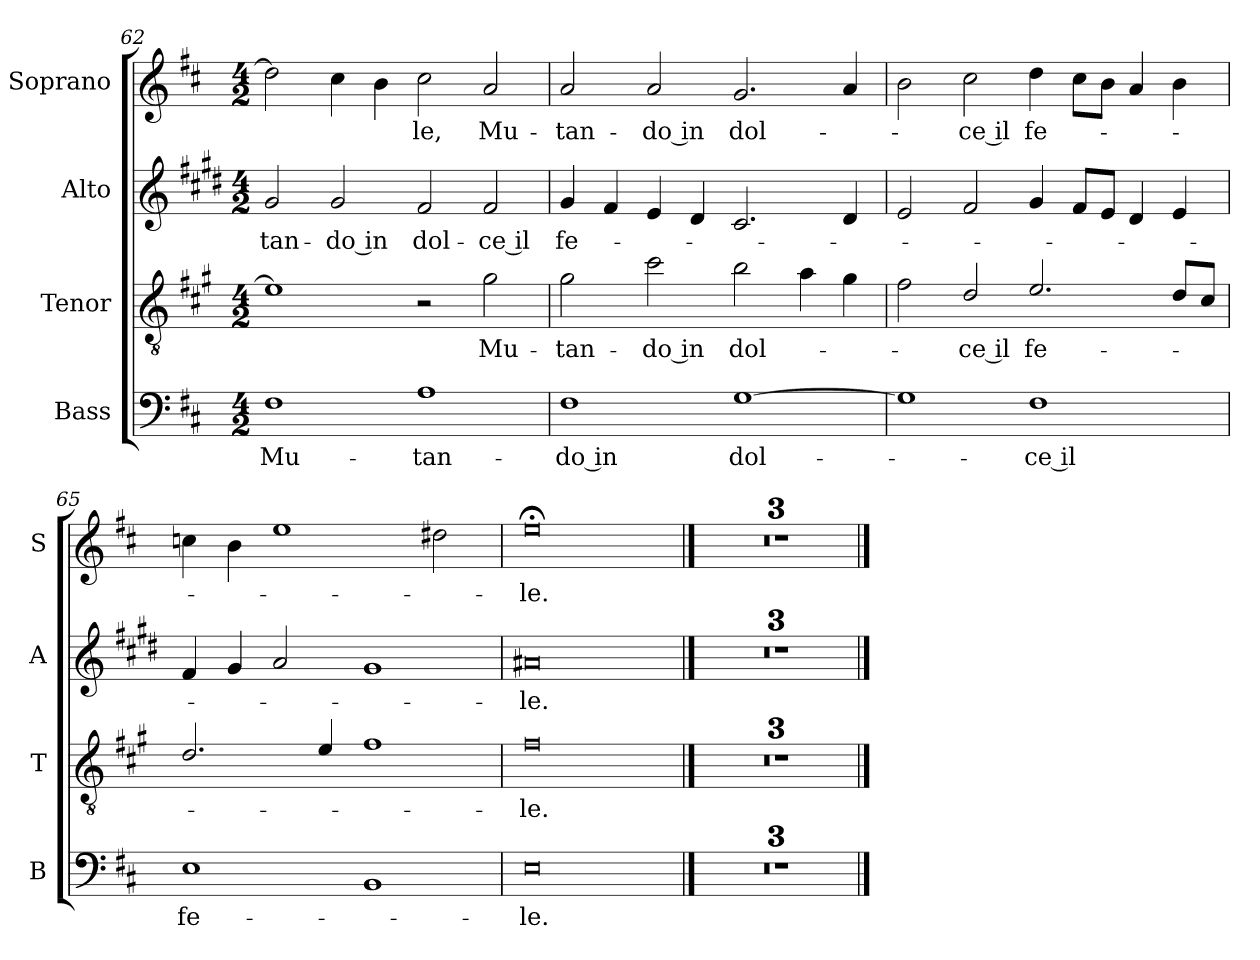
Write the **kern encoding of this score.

**kern	**text	**kern	**text	**kern	**text	**kern	**text
*part4	*part4	*part3	*part3	*part2	*part2	*part1	*part1
*staff4	*staff4	*staff3	*staff3	*staff2	*staff2	*staff1	*staff1
*I"Bass	*	*I"Tenor	*	*I"Alto	*	*I"Soprano	*
*I'B	*	*I'T	*	*I'A	*	*I'S	*
*clefF4	*	*clefGv2	*	*clefG2	*	*clefG2	*
*	*	*ITrd4c7	*	*ITrd1c2	*	*	*
*k[f#c#]	*	*k[f#c#]	*	*k[f#c#]	*	*k[f#c#]	*
*D:	*	*D:	*	*D:	*	*D:	*
*M4/2	*	*M4/2	*	*M4/2	*	*M4/2	*
=62	=62	=62	=62	=62	=62	=62	=62
!	!LO:LY:b	!	!	!	!LO:LY:b	!	!
1F#	Mu-	1A]	.	2f#/	-tan-	2dd\]	.
!	!	!	!	!	!LO:LY:b	!	!
.	.	.	.	2f#/	-do in	4cc#\	.
.	.	.	.	.	.	4b\	.
!	!LO:LY:b	!	!	!	!LO:LY:b	!	!LO:LY:b
1A	-tan-	2r	.	2e/	dol-	2cc#\	-le,
!	!	!	!LO:LY:b	!	!LO:LY:b	!	!LO:LY:b
.	.	2c#\	Mu-	2e/	-ce il	2a/	Mu-
=63	=63	=63	=63	=63	=63	=63	=63
!	!LO:LY:b	!	!LO:LY:b	!	!LO:LY:b	!	!LO:LY:b
1F#	-do in	2c#\	-tan-	4f#/	fe-	2a/	-tan-
.	.	.	.	4e/	.	.	.
!	!	!	!LO:LY:b	!	!	!	!LO:LY:b
.	.	2f#\	-do in	4d/	.	2a/	-do in
.	.	.	.	4c#/	.	.	.
!	!LO:LY:b	!	!LO:LY:b	!	!	!	!LO:LY:b
[1G	dol-	2e\	dol-	2.B/	.	2.g/	dol-
.	.	4d\	.	.	.	.	.
.	.	4c#\	.	4c#/	.	4a/	.
=64	=64	=64	=64	=64	=64	=64	=64
1G]	.	2B\	.	2d/	.	2b\	.
!	!	!	!LO:LY:b	!	!	!	!LO:LY:b
.	.	2G/	-ce il	2e/	.	2cc#\	-ce il
!	!LO:LY:b	!	!LO:LY:b	!	!	!	!LO:LY:b
1F#	-ce il	2.A/	fe-	4f#/	.	4dd\	fe-
.	.	.	.	8e/L	.	8cc#\L	.
.	.	.	.	8d/J	.	8b\J	.
.	.	.	.	4c#/	.	4a/	.
.	.	8G/L	.	4d/	.	4b\	.
.	.	8F#/J	.	.	.	.	.
!!LO:LB:g=z
=65	=65	=65	=65	=65	=65	=65	=65
!	!LO:LY:b	!	!	!	!	!	!
1E	fe-	2.G/	.	4e/	.	4ccn\	.
.	.	.	.	4f#/	.	4b\	.
.	.	.	.	2g/	.	1ee	.
.	.	4A/	.	.	.	.	.
1BB	.	1B	.	1f#	.	.	.
.	.	.	.	.	.	2dd#X\	.
=66	=66	=66	=66	=66	=66	=66	=66
!	!LO:LY:b	!	!LO:LY:b	!	!LO:LY:b	!	!LO:LY:b
0E	-le.	0B	-le.	0g#X	-le.	0ee;<	-le.
==67	==67	==67	==67	==67	==67	==67	==67
0r	.	0r	.	0r	.	0r	.
=68	=68	=68	=68	=68	=68	=68	=68
0r	.	0r	.	0r	.	0r	.
=69	=69	=69	=69	=69	=69	=69	=69
0r	.	0r	.	0r	.	0r	.
==	==	==	==	==	==	==	==
*-	*-	*-	*-	*-	*-	*-	*-
